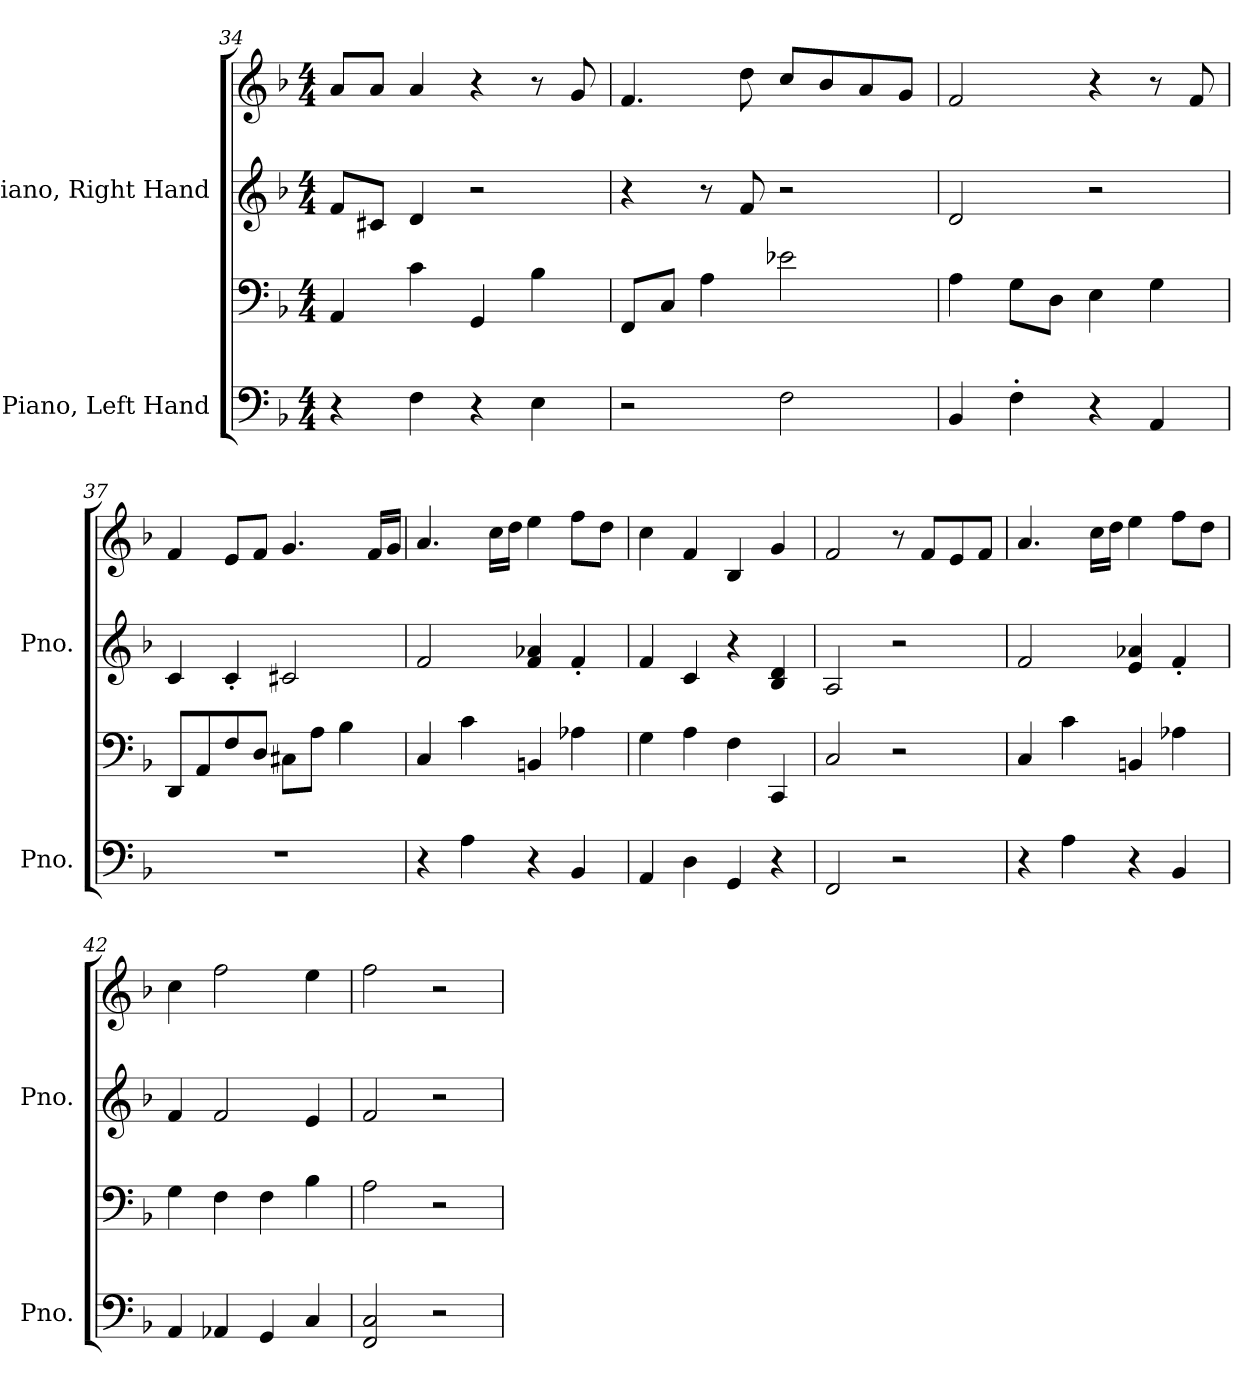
**kern	**kern	**kern	**kern
*part2	*part2	*part1	*part1
*staff4	*staff3	*staff2	*staff1
*I"Piano, Left Hand	*	*I"Piano, Right Hand	*
*I'Pno.	*	*I'Pno.	*
!!LO:LB:g=z
*clefF4	*clefF4	*clefG2	*clefG2
*k[b-]	*k[b-]	*k[b-]	*k[b-]
*M4/4	*M4/4	*M4/4	*M4/4
=34	=34	=34	=34
4r	4AA/	8f/L	8a/L
.	.	8c#X/J	8a/J
4F\	4c\	4d/	4a/
4r	4GG/	2r	4r
4E\	4B-\	.	8r
.	.	.	8g/
=35	=35	=35	=35
2r	8FF/L	4r	4.f/
.	8C/J	.	.
.	4A\	8r	.
.	.	8f/	8dd\
2F\	2e-X\	2r	8cc/L
.	.	.	8b-/
.	.	.	8a/
.	.	.	8g/J
=36	=36	=36	=36
4BB-/	4A\	2d/	2f/
4F'\	8G\L	.	.
.	8D\J	.	.
4r	4E\	2r	4r
4AA/	4G\	.	8r
.	.	.	8f/
=37	=37	=37	=37
1r	8DD/L	4c/	4f/
.	8AA/	.	.
.	8F/	4c'/	8e/L
.	8D/J	.	8f/J
.	8C#X\L	2c#X/	4.g/
.	8A\J	.	.
.	4B-\	.	.
.	.	.	16f/LL
.	.	.	16g/JJ
=38	=38	=38	=38
4r	4C/	2f/	4.a/
4A\	4c\	.	.
.	.	.	16cc\LL
.	.	.	16dd\JJ
4r	4BBn/	4f/ 4a-X/	4ee\
4BB-/	4A-X\	4f'/	8ff\L
.	.	.	8dd\J
!!LO:LB:g=z
=39	=39	=39	=39
4AA/	4G\	4f/	4cc\
4D\	4A\	4c/	4f/
4GG/	4F\	4r	4B-/
4r	4CC/	4B-/ 4d/	4g/
=40	=40	=40	=40
2FF/	2C/	2A/	2f/
2r	2r	2r	8r
.	.	.	8f/L
.	.	.	8e/
.	.	.	8f/J
=41	=41	=41	=41
4r	4C/	2f/	4.a/
4A\	4c\	.	.
.	.	.	16cc\LL
.	.	.	16dd\JJ
4r	4BBn/	4e/ 4a-X/	4ee\
4BB-/	4A-X\	4f'/	8ff\L
.	.	.	8dd\J
=42	=42	=42	=42
4AA/	4G\	4f/	4cc\
4AA-X/	4F\	2f/	2ff\
4GG/	4F\	.	.
4C/	4B-\	4e/	4ee\
=43	=43	=43	=43
2FF/ 2C/	2A\	2f/	2ff\
2r	2r	2r	2r
=	=	=	=
*-	*-	*-	*-
